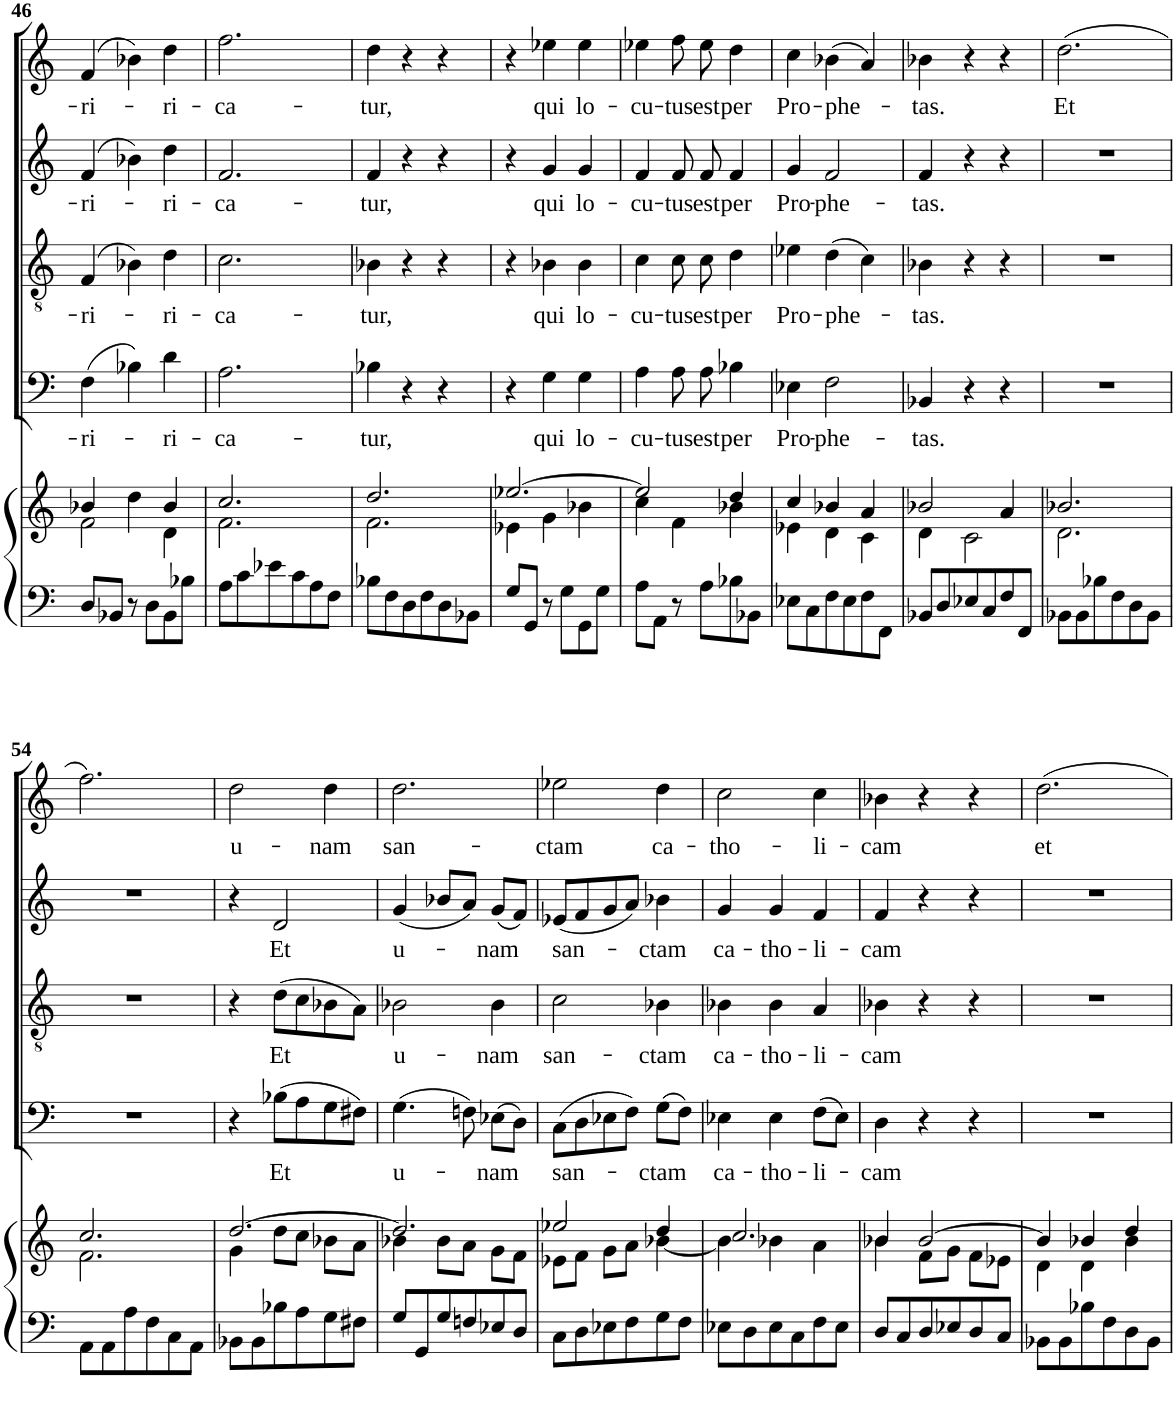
**kern	**kern	**kern	**text	**kern	**text	**kern	**text	**kern	**text
*part5	*part5	*part4	*part4	*part3	*part3	*part2	*part2	*part1	*part1
*staff6	*staff5	*staff4	*staff4	*staff3	*staff3	*staff2	*staff2	*staff1	*staff1
*I"Organ	*	*I"Bass	*	*I"Tenor	*	*I"Alto	*	*I"Soprano	*
!!LO:PB:g=z
*clefF4	*clefG2	*clefF4	*	*clefGv2	*	*clefG2	*	*clefG2	*
*k[]	*k[]	*k[]	*	*k[]	*	*k[]	*	*k[]	*
*M3/4	*M3/4	*M3/4	*	*M3/4	*	*M3/4	*	*M3/4	*
=46	=46	=46	=46	=46	=46	=46	=46	=46	=46
*	*^	*	*	*	*	*	*	*	*
!	!	!	!	!LO:LY:b	!	!LO:LY:b	!	!LO:LY:b	!	!LO:LY:b
8D/L	4b-X/	2f\	(4F\	-ri-	(4F/	-ri-	(4f/	-ri-	(4f/	-ri-
8BB-X/J	.	.	.	.	.	.	.	.	.	.
8r	4dd\	.	4B-X\)	.	4B-X\)	.	4b-X\)	.	4b-X\)	.
8D\L	.	.	.	.	.	.	.	.	.	.
!	!	!	!	!LO:LY:b	!	!LO:LY:b	!	!LO:LY:b	!	!LO:LY:b
8BB-\	4b-/	4d\	4d\	-ri-	4d\	-ri-	4dd\	-ri-	4dd\	-ri-
8B-X\J	.	.	.	.	.	.	.	.	.	.
=47	=47	=47	=47	=47	=47	=47	=47	=47	=47	=47
!	!	!	!	!LO:LY:b	!	!LO:LY:b	!	!LO:LY:b	!	!LO:LY:b
8A\L	2.cc/	2.f\	2.A\	-ca-	2.c\	-ca-	2.f/	-ca-	2.ff\	-ca-
8c\	.	.	.	.	.	.	.	.	.	.
8e-X\	.	.	.	.	.	.	.	.	.	.
8c\	.	.	.	.	.	.	.	.	.	.
8A\	.	.	.	.	.	.	.	.	.	.
8F\J	.	.	.	.	.	.	.	.	.	.
=48	=48	=48	=48	=48	=48	=48	=48	=48	=48	=48
!	!	!	!	!LO:LY:b	!	!LO:LY:b	!	!LO:LY:b	!	!LO:LY:b
8B-X\L	2.dd/	2.f\	4B-X\	-tur,	4B-X\	-tur,	4f/	-tur,	4dd\	-tur,
8F\	.	.	.	.	.	.	.	.	.	.
8D\	.	.	4r	.	4r	.	4r	.	4r	.
8F\	.	.	.	.	.	.	.	.	.	.
8D\	.	.	4r	.	4r	.	4r	.	4r	.
8BB-X\J	.	.	.	.	.	.	.	.	.	.
=49	=49	=49	=49	=49	=49	=49	=49	=49	=49	=49
8G/L	[2.ee-X/	4e-X\	4r	.	4r	.	4r	.	4r	.
8GG/J	.	.	.	.	.	.	.	.	.	.
!	!	!	!	!LO:LY:b	!	!LO:LY:b	!	!LO:LY:b	!	!LO:LY:b
8r	.	4g\	4G\	qui	4B-X\	qui	4g/	qui	4ee-X\	qui
8G\L	.	.	.	.	.	.	.	.	.	.
!	!	!	!	!LO:LY:b	!	!LO:LY:b	!	!LO:LY:b	!	!LO:LY:b
8GG\	.	4b-X\	4G\	lo-	4B-\	lo-	4g/	lo-	4ee-\	lo-
8G\J	.	.	.	.	.	.	.	.	.	.
=50	=50	=50	=50	=50	=50	=50	=50	=50	=50	=50
!	!	!	!	!LO:LY:b	!	!LO:LY:b	!	!LO:LY:b	!	!LO:LY:b
8A\L	2ee-/]	4cc\	4A\	-cu-	4c\	-cu-	4f/	-cu-	4ee-X\	-cu-
8AA\J	.	.	.	.	.	.	.	.	.	.
!	!	!	!	!LO:LY:b	!	!LO:LY:b	!	!LO:LY:b	!	!LO:LY:b
8r	.	4f\	8A\	-tus	8c\	-tus	8f/	-tus	8ff\L	-tus
!	!	!	!	!LO:LY:b	!	!LO:LY:b	!	!LO:LY:b	!	!LO:LY:b
8A\L	.	.	8A\	est	8c\	est	8f/	est	8ee-\J	est
!	!	!	!	!LO:LY:b	!	!LO:LY:b	!	!LO:LY:b	!	!LO:LY:b
8B-X\	4dd/	4b-X\	4B-X\	per	4d\	per	4f/	per	4dd\	per
8BB-X\J	.	.	.	.	.	.	.	.	.	.
=51	=51	=51	=51	=51	=51	=51	=51	=51	=51	=51
!	!	!	!	!LO:LY:b	!	!LO:LY:b	!	!LO:LY:b	!	!LO:LY:b
8E-X\L	4cc/	4e-X\	4E-X\	Pro-	4e-X\	Pro-	4g/	Pro-	4cc\	Pro-
8C\	.	.	.	.	.	.	.	.	.	.
!	!	!	!	!LO:LY:b	!	!LO:LY:b	!	!LO:LY:b	!	!LO:LY:b
8F\	4b-X/	4d\	2F\	-phe-	(4d\	-phe-	2f/	-phe-	(4b-X\	-phe-
8E-\	.	.	.	.	.	.	.	.	.	.
8F\	4a/	4c\	.	.	4c\)	.	.	.	4a/)	.
8FF\J	.	.	.	.	.	.	.	.	.	.
=52	=52	=52	=52	=52	=52	=52	=52	=52	=52	=52
!	!	!	!	!LO:LY:b	!	!LO:LY:b	!	!LO:LY:b	!	!LO:LY:b
8BB-X/L	2b-X/	4d\	4BB-X/	-tas.	4B-X\	-tas.	4f/	-tas.	4b-X\	-tas.
8D/	.	.	.	.	.	.	.	.	.	.
8E-X/	.	2c\	4r	.	4r	.	4r	.	4r	.
8C/	.	.	.	.	.	.	.	.	.	.
8F/	4a/	.	4r	.	4r	.	4r	.	4r	.
8FF/J	.	.	.	.	.	.	.	.	.	.
=53	=53	=53	=53	=53	=53	=53	=53	=53	=53	=53
!	!	!	!	!	!	!	!	!	!	!LO:LY:b
8BB-X\L	2.b-X/	2.d\	2.r	.	2.r	.	2.r	.	(2.dd\	Et
8BB-\	.	.	.	.	.	.	.	.	.	.
8B-X\	.	.	.	.	.	.	.	.	.	.
8F\	.	.	.	.	.	.	.	.	.	.
8D\	.	.	.	.	.	.	.	.	.	.
8BB-\J	.	.	.	.	.	.	.	.	.	.
!!LO:LB:g=z
=54	=54	=54	=54	=54	=54	=54	=54	=54	=54	=54
8AA\L	2.cc/	2.f\	2.r	.	2.r	.	2.r	.	2.ff\)	.
8AA\	.	.	.	.	.	.	.	.	.	.
8A\	.	.	.	.	.	.	.	.	.	.
8F\	.	.	.	.	.	.	.	.	.	.
8C\	.	.	.	.	.	.	.	.	.	.
8AA\J	.	.	.	.	.	.	.	.	.	.
=55	=55	=55	=55	=55	=55	=55	=55	=55	=55	=55
!	!	!	!	!	!	!	!	!	!	!LO:LY:b
8BB-X\L	[2.dd/	4g\	4r	.	4r	.	4r	.	2dd\	u-
8BB-\	.	.	.	.	.	.	.	.	.	.
!	!	!	!	!LO:LY:b	!	!LO:LY:b	!	!LO:LY:b	!	!
8B-X\	.	8dd\L	(8B-X\L	Et	(8d\L	Et	2d/	Et	.	.
8A\	.	8cc\J	8A\	.	8c\	.	.	.	.	.
!	!	!	!	!	!	!	!	!	!	!LO:LY:b
8G\	.	8b-X\L	8G\	.	8B-X\	.	.	.	4dd\	-nam
8F#X\J	.	8a\J	8F#X\J)	.	8A\J)	.	.	.	.	.
=56	=56	=56	=56	=56	=56	=56	=56	=56	=56	=56
!	!	!	!	!LO:LY:b	!	!LO:LY:b	!	!LO:LY:b	!	!LO:LY:b
8G/L	2.dd/]	4b-X\	(4.G\	u-	2B-X\	u-	(4g/	u-	2.dd\	san-
8GG/	.	.	.	.	.	.	.	.	.	.
8G/	.	8b-\L	.	.	.	.	8b-X/L	.	.	.
8Fn/	.	8a\J	8Fn\)	.	.	.	8a/J)	.	.	.
!	!	!	!	!LO:LY:b	!	!LO:LY:b	!	!LO:LY:b	!	!
8E-X/	.	8g\L	(8E-X\L	-nam	4B-\	-nam	(8g/L	-nam	.	.
8D/J	.	8f\J	8D\J)	.	.	.	8f/J)	.	.	.
=57	=57	=57	=57	=57	=57	=57	=57	=57	=57	=57
!	!	!	!	!LO:LY:b	!	!LO:LY:b	!	!LO:LY:b	!	!LO:LY:b
8C\L	2ee-X/	8e-X\L	(8C\L	san-	2c\	san-	(8e-X/L	san-	2ee-X\	-ctam
8D\	.	8f\J	8D\	.	.	.	8f/	.	.	.
8E-X\	.	8g\L	8E-X\	.	.	.	8g/	.	.	.
8F\	.	8a\J	8F\J)	.	.	.	8a/J)	.	.	.
!	!	!	!	!LO:LY:b	!	!LO:LY:b	!	!LO:LY:b	!	!LO:LY:b
8G\	4dd/	[4b-X\	(8G\L	-ctam	4B-X\	-ctam	4b-X\	-ctam	4dd\	ca-
8F\J	.	.	8F\J)	.	.	.	.	.	.	.
=58	=58	=58	=58	=58	=58	=58	=58	=58	=58	=58
!	!	!	!	!LO:LY:b	!	!LO:LY:b	!	!LO:LY:b	!	!LO:LY:b
8E-X\L	2.cc/	4b-\]	4E-X\	ca-	4B-X\	ca-	4g/	ca-	2cc\	-tho-
8D\	.	.	.	.	.	.	.	.	.	.
!	!	!	!	!LO:LY:b	!	!LO:LY:b	!	!LO:LY:b	!	!
8E-\	.	4b-X\	4E-\	-tho-	4B-\	-tho-	4g/	-tho-	.	.
8C\	.	.	.	.	.	.	.	.	.	.
!	!	!	!	!LO:LY:b	!	!LO:LY:b	!	!LO:LY:b	!	!LO:LY:b
8F\	.	4a\	(8F\L	-li-	4A/	-li-	4f/	-li-	4cc\	-li-
8E-\J	.	.	8E-\J)	.	.	.	.	.	.	.
=59	=59	=59	=59	=59	=59	=59	=59	=59	=59	=59
!	!	!	!	!LO:LY:b	!	!LO:LY:b	!	!LO:LY:b	!	!LO:LY:b
8D/L	4b-X/	4b-\	4D\	-cam	4B-X\	-cam	4f/	-cam	4b-X\	-cam
8C/	.	.	.	.	.	.	.	.	.	.
8D/	[2b-/	8f\L	4r	.	4r	.	4r	.	4r	.
8E-X/	.	8g\J	.	.	.	.	.	.	.	.
8D/	.	8f\L	4r	.	4r	.	4r	.	4r	.
8C/J	.	8e-X\J	.	.	.	.	.	.	.	.
=60	=60	=60	=60	=60	=60	=60	=60	=60	=60	=60
!	!	!	!	!	!	!	!	!	!	!LO:LY:b
8BB-X\L	4b-/]	4d\	2.r	.	2.r	.	2.r	.	2.dd\	et
8BB-\	.	.	.	.	.	.	.	.	.	.
8B-X\	4b-X/	4d\	.	.	.	.	.	.	.	.
8F\	.	.	.	.	.	.	.	.	.	.
8D\	4dd/	4b-\	.	.	.	.	.	.	.	.
8BB-\J	.	.	.	.	.	.	.	.	.	.
*	*v	*v	*	*	*	*	*	*	*	*
=	=	=	=	=	=	=	=	=	=
*-	*-	*-	*-	*-	*-	*-	*-	*-	*-
